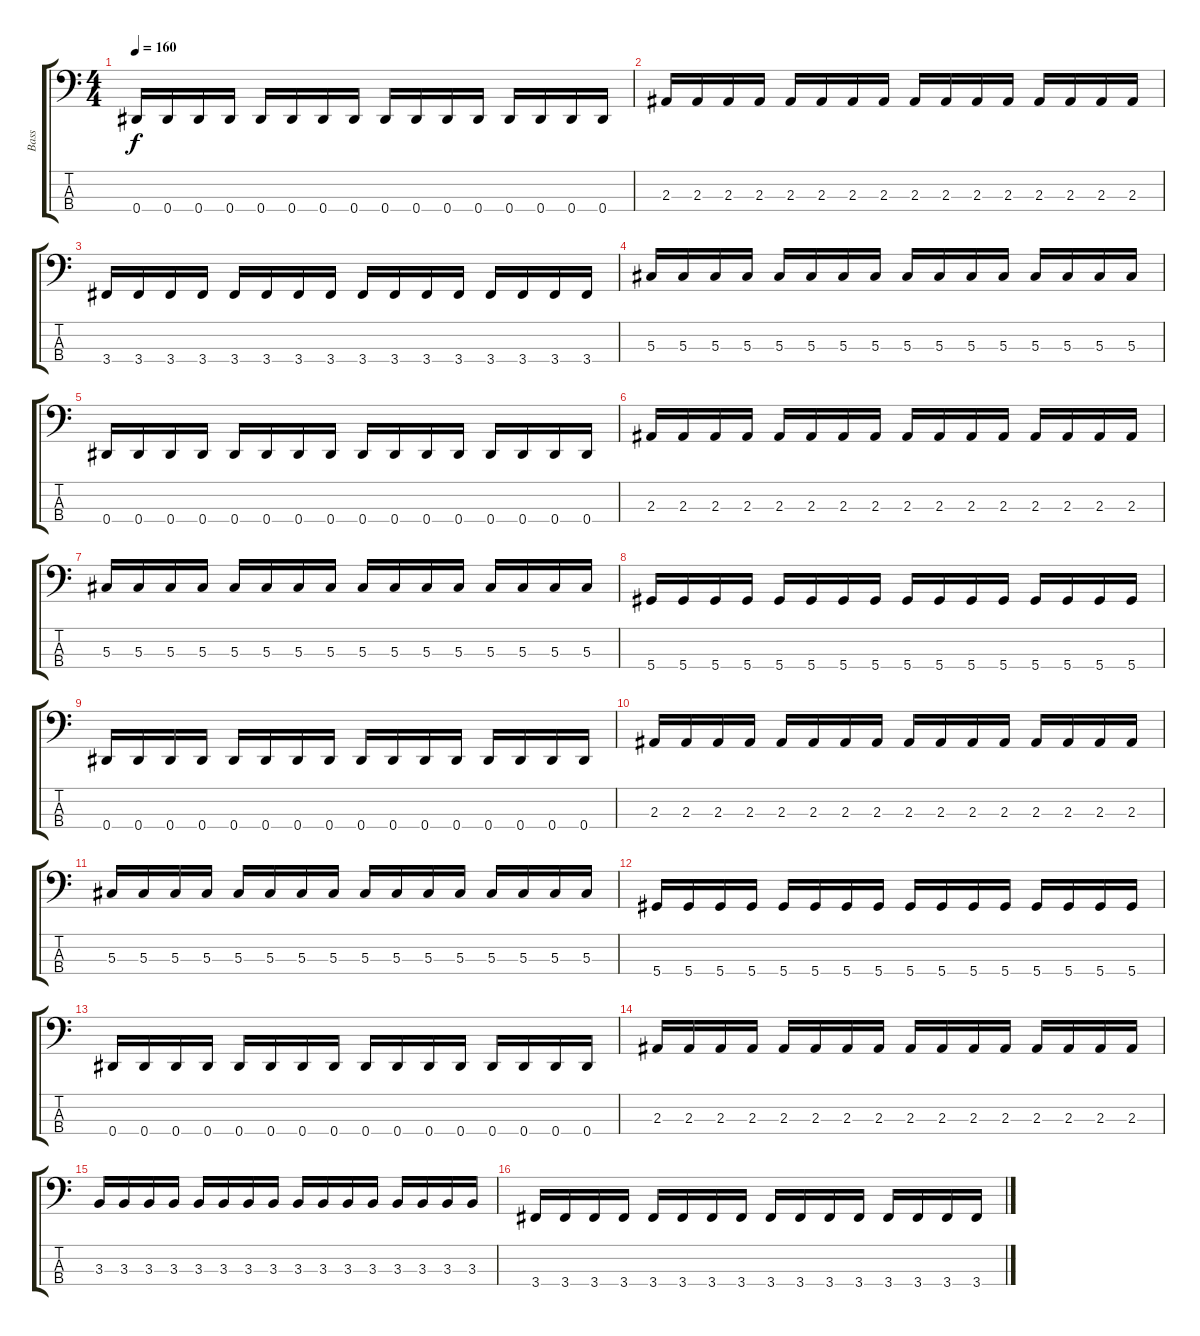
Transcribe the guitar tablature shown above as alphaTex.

\track ("Bass" "Bass") {instrument electricbassfinger}
\staff {score tabs}
\tuning (Gb2 Db2 Ab1 Eb1) {hide}
\ts (4 4)
\tempo 160
\clef f4
\ks c
0.4.16{dy f} 0.4.16 0.4.16 0.4.16 0.4.16 0.4.16 0.4.16 0.4.16 0.4.16 0.4.16 0.4.16 0.4.16 0.4.16 0.4.16 0.4.16 0.4.16 |
2.3.16 2.3.16 2.3.16 2.3.16 2.3.16 2.3.16 2.3.16 2.3.16 2.3.16 2.3.16 2.3.16 2.3.16 2.3.16 2.3.16 2.3.16 2.3.16 |
3.4.16 3.4.16 3.4.16 3.4.16 3.4.16 3.4.16 3.4.16 3.4.16 3.4.16 3.4.16 3.4.16 3.4.16 3.4.16 3.4.16 3.4.16 3.4.16 |
5.3.16 5.3.16 5.3.16 5.3.16 5.3.16 5.3.16 5.3.16 5.3.16 5.3.16 5.3.16 5.3.16 5.3.16 5.3.16 5.3.16 5.3.16 5.3.16 |
0.4.16 0.4.16 0.4.16 0.4.16 0.4.16 0.4.16 0.4.16 0.4.16 0.4.16 0.4.16 0.4.16 0.4.16 0.4.16 0.4.16 0.4.16 0.4.16 |
2.3.16 2.3.16 2.3.16 2.3.16 2.3.16 2.3.16 2.3.16 2.3.16 2.3.16 2.3.16 2.3.16 2.3.16 2.3.16 2.3.16 2.3.16 2.3.16 |
5.3.16 5.3.16 5.3.16 5.3.16 5.3.16 5.3.16 5.3.16 5.3.16 5.3.16 5.3.16 5.3.16 5.3.16 5.3.16 5.3.16 5.3.16 5.3.16 |
5.4.16 5.4.16 5.4.16 5.4.16 5.4.16 5.4.16 5.4.16 5.4.16 5.4.16 5.4.16 5.4.16 5.4.16 5.4.16 5.4.16 5.4.16 5.4.16 |
0.4.16 0.4.16 0.4.16 0.4.16 0.4.16 0.4.16 0.4.16 0.4.16 0.4.16 0.4.16 0.4.16 0.4.16 0.4.16 0.4.16 0.4.16 0.4.16 |
2.3.16 2.3.16 2.3.16 2.3.16 2.3.16 2.3.16 2.3.16 2.3.16 2.3.16 2.3.16 2.3.16 2.3.16 2.3.16 2.3.16 2.3.16 2.3.16 |
5.3.16 5.3.16 5.3.16 5.3.16 5.3.16 5.3.16 5.3.16 5.3.16 5.3.16 5.3.16 5.3.16 5.3.16 5.3.16 5.3.16 5.3.16 5.3.16 |
5.4.16 5.4.16 5.4.16 5.4.16 5.4.16 5.4.16 5.4.16 5.4.16 5.4.16 5.4.16 5.4.16 5.4.16 5.4.16 5.4.16 5.4.16 5.4.16 |
0.4.16 0.4.16 0.4.16 0.4.16 0.4.16 0.4.16 0.4.16 0.4.16 0.4.16 0.4.16 0.4.16 0.4.16 0.4.16 0.4.16 0.4.16 0.4.16 |
2.3.16 2.3.16 2.3.16 2.3.16 2.3.16 2.3.16 2.3.16 2.3.16 2.3.16 2.3.16 2.3.16 2.3.16 2.3.16 2.3.16 2.3.16 2.3.16 |
3.3.16 3.3.16 3.3.16 3.3.16 3.3.16 3.3.16 3.3.16 3.3.16 3.3.16 3.3.16 3.3.16 3.3.16 3.3.16 3.3.16 3.3.16 3.3.16 |
3.4.16 3.4.16 3.4.16 3.4.16 3.4.16 3.4.16 3.4.16 3.4.16 3.4.16 3.4.16 3.4.16 3.4.16 3.4.16 3.4.16 3.4.16 3.4.16
